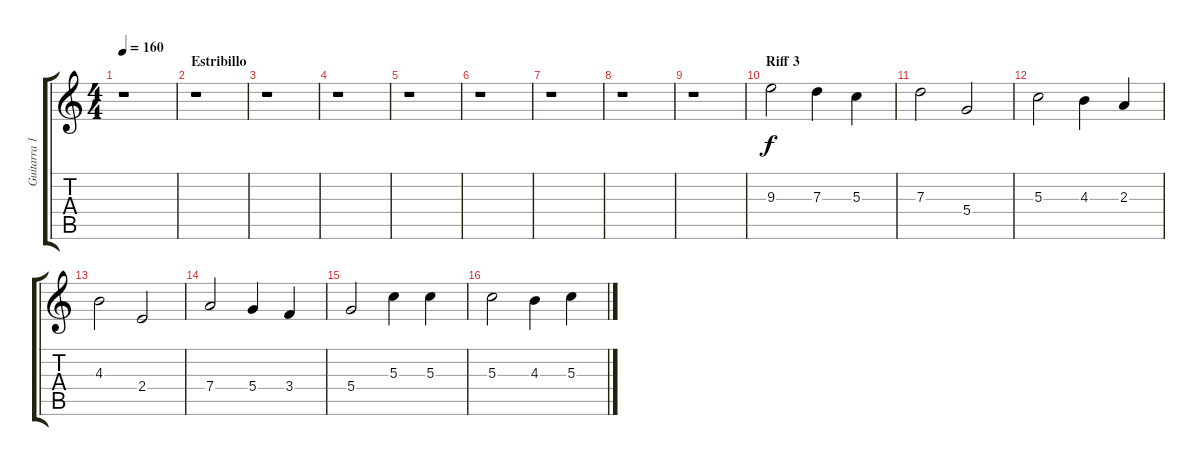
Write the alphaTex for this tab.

\track ("Guitarra 1" "Guitarra 1") {instrument distortionguitar}
\staff {score tabs}
\tuning (E4 B3 G3 D3 A2 E2) {hide}
\ts (4 4)
\tempo 160
\clef g2
\ks c
r.1{dy f} |
\section ("" "Estribillo")
r.1 |
r.1 |
r.1 |
r.1 |
r.1 |
r.1 |
r.1 |
r.1 |
\section ("" "Riff 3")
9.3.2 7.3.4 5.3.4 |
7.3.2 5.4.2 |
5.3.2 4.3.4 2.3.4 |
4.3.2 2.4.2 |
7.4.2 5.4.4 3.4.4 |
5.4.2 5.3.4 5.3.4 |
5.3.2 4.3.4 5.3.4
